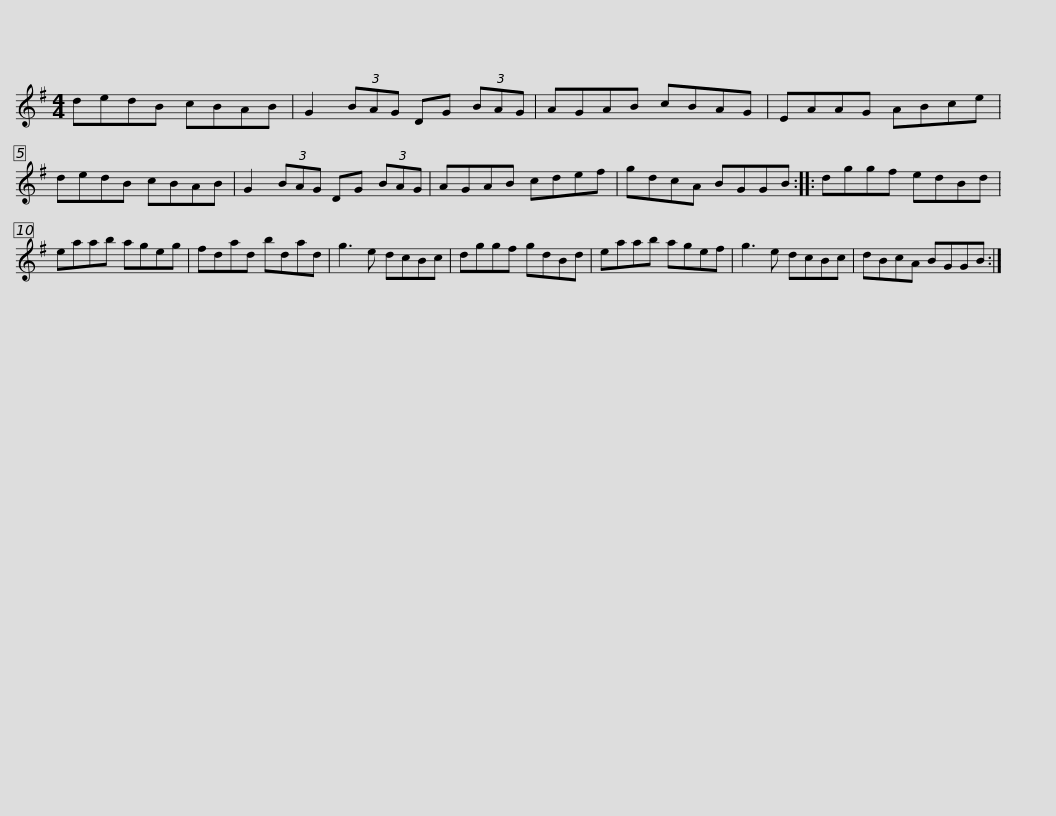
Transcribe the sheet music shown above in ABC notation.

X:1
L:1/8
M:4/4
I:linebreak $
K:G
V:1 treble
V:1
 dedB cBAB | G2 (3BAG DG (3BAG | AGAB cBAG | EAAG ABce | dedB cBAB |$ %5
 G2 (3BAG DG (3BAG | AGAB cdef | gdcA BGGB :: dggf edBd | eaab ageg |$ %10
 fdad bdad | g3 e dcBc | dggf gdBd | eaab agef | g3 e dcBc |$ %15
 dBcA BGGB :| %16
